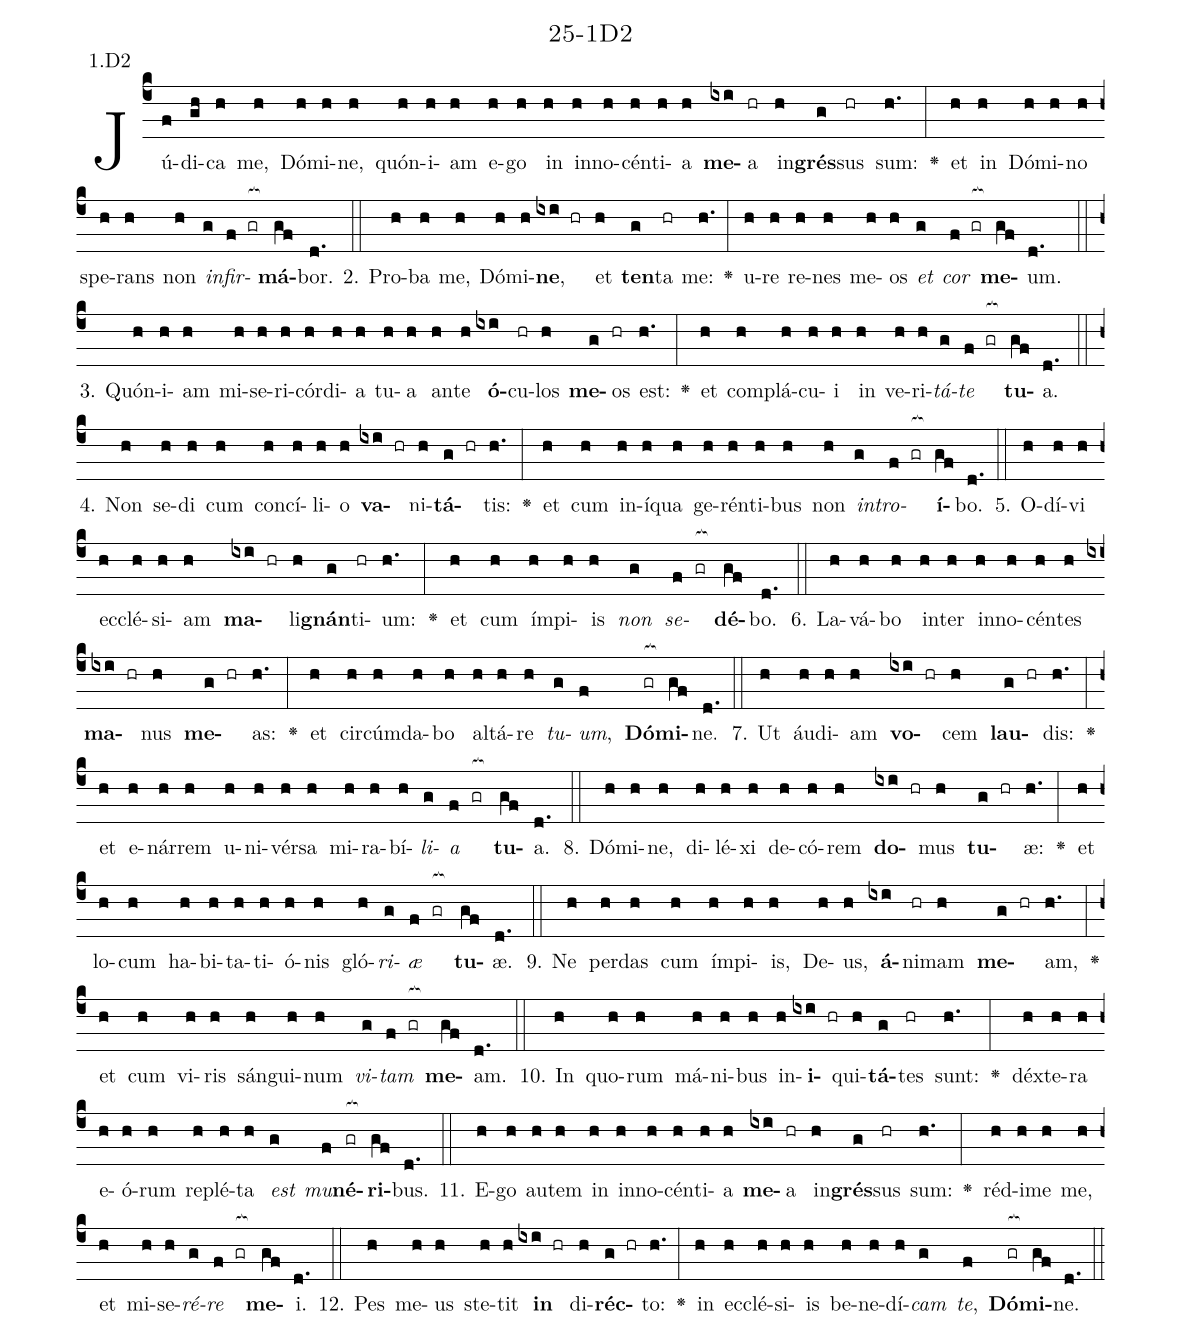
name: 25-1D2;
annotation: 1.D2;
%%
(c4)Jú(f)di(gh)ca(h) me,(h) Dó(h)mi(h)ne,(h) quón(h)i(h)am(h) e(h)go(h) in(h) in(h)no(h)cén(h)ti(h)a(h) <b>me</b>(ixi)a(hr) in(h)<b>grés</b>(g)sus(hr) sum:(h.) <v>\greheightstar</v>(:) et(h) in(h) Dó(h)mi(h)no(h) spe(h)rans(h) non(h) <i>in</i>(g)<i>fir</i>(f gr[ocb:1{])<b>má</b>(gf[ocb:0}])bor.(d.) (::)
2. Pro(h)ba(h) me,(h) Dó(h)mi(h)<b>ne</b>,(ixi hr) et(h) <b>ten</b>(g)ta(hr) me:(h.) <v>\greheightstar</v>(:) u(h)re(h) re(h)nes(h) me(h)os(h) <i>et</i>(g) <i>cor</i>(f gr[ocb:1{]) <b>me</b>(gf[ocb:0}])um.(d.) (::)
3. Quón(h)i(h)am(h) mi(h)se(h)ri(h)cór(h)di(h)a(h) tu(h)a(h) an(h)te(h) <b>ó</b>(ixi)cu(hr)los(h) <b>me</b>(g)os(hr) est:(h.) <v>\greheightstar</v>(:) et(h) com(h)plá(h)cu(h)i(h) in(h) ve(h)ri(h)<i>tá</i>(g)<i>te</i>(f gr[ocb:1{]) <b>tu</b>(gf[ocb:0}])a.(d.) (::)
4. Non(h) se(h)di(h) cum(h) con(h)cí(h)li(h)o(h) <b>va</b>(ixi hr)ni(h)<b>tá</b>(g hr)tis:(h.) <v>\greheightstar</v>(:) et(h) cum(h) in(h)í(h)qua(h) ge(h)rén(h)ti(h)bus(h) non(h) <i>in</i>(g)<i>tro</i>(f gr[ocb:1{])<b>í</b>(gf[ocb:0}])bo.(d.) (::)
5. O(h)dí(h)vi(h) ec(h)clé(h)si(h)am(h) <b>ma</b>(ixi hr)li(h)<b>gnán</b>(g)ti(hr)um:(h.) <v>\greheightstar</v>(:) et(h) cum(h) ím(h)pi(h)is(h) <i>non</i>(g) <i>se</i>(f gr[ocb:1{])<b>dé</b>(gf[ocb:0}])bo.(d.) (::)
6. La(h)vá(h)bo(h) in(h)ter(h) in(h)no(h)cén(h)tes(h) <b>ma</b>(ixi hr)nus(h) <b>me</b>(g hr)as:(h.) <v>\greheightstar</v>(:) et(h) cir(h)cúm(h)da(h)bo(h) al(h)tá(h)re(h) <i>tu</i>(g)<i>um</i>,(f) <b>Dó</b>(gr[ocb:1{])<b>mi</b>(gf[ocb:0}])ne.(d.) (::)
7. Ut(h) áu(h)di(h)am(h) <b>vo</b>(ixi hr)cem(h) <b>lau</b>(g hr)dis:(h.) <v>\greheightstar</v>(:) et(h) e(h)nár(h)rem(h) u(h)ni(h)vér(h)sa(h) mi(h)ra(h)bí(h)<i>li</i>(g)<i>a</i>(f gr[ocb:1{]) <b>tu</b>(gf[ocb:0}])a.(d.) (::)
8. Dó(h)mi(h)ne,(h) di(h)lé(h)xi(h) de(h)có(h)rem(h) <b>do</b>(ixi hr)mus(h) <b>tu</b>(g hr)æ:(h.) <v>\greheightstar</v>(:) et(h) lo(h)cum(h) ha(h)bi(h)ta(h)ti(h)ó(h)nis(h) gló(h)<i>ri</i>(g)<i>æ</i>(f gr[ocb:1{]) <b>tu</b>(gf[ocb:0}])æ.(d.) (::)
9. Ne(h) per(h)das(h) cum(h) ím(h)pi(h)is,(h) De(h)us,(h) <b>á</b>(ixi)ni(hr)mam(h) <b>me</b>(g hr)am,(h.) <v>\greheightstar</v>(:) et(h) cum(h) vi(h)ris(h) sán(h)gui(h)num(h) <i>vi</i>(g)<i>tam</i>(f gr[ocb:1{]) <b>me</b>(gf[ocb:0}])am.(d.) (::)
10. In(h) quo(h)rum(h) má(h)ni(h)bus(h) in(h)<b>i</b>(ixi hr)qui(h)<b>tá</b>(g)tes(hr) sunt:(h.) <v>\greheightstar</v>(:) déx(h)te(h)ra(h) e(h)ó(h)rum(h) re(h)plé(h)ta(h) <i>est</i>(g) <i>mu</i>(f)<b>né</b>(gr[ocb:1{])<b>ri</b>(gf[ocb:0}])bus.(d.) (::)
11. E(h)go(h) au(h)tem(h) in(h) in(h)no(h)cén(h)ti(h)a(h) <b>me</b>(ixi)a(hr) in(h)<b>grés</b>(g)sus(hr) sum:(h.) <v>\greheightstar</v>(:) réd(h)i(h)me(h) me,(h) et(h) mi(h)se(h)<i>ré</i>(g)<i>re</i>(f gr[ocb:1{]) <b>me</b>(gf[ocb:0}])i.(d.) (::)
12. Pes(h) me(h)us(h) ste(h)tit(h) <b>in</b>(ixi hr) di(h)<b>réc</b>(g hr)to:(h.) <v>\greheightstar</v>(:) in(h) ec(h)clé(h)si(h)is(h) be(h)ne(h)dí(h)<i>cam</i>(g) <i>te</i>,(f) <b>Dó</b>(gr[ocb:1{])<b>mi</b>(gf[ocb:0}])ne.(d.) (::)
